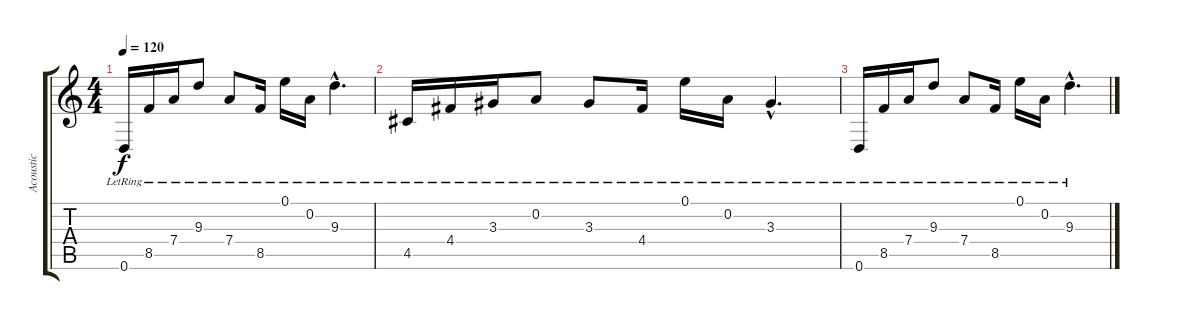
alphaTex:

\track ("Acoustic" "Acoustic") {instrument acousticguitarsteel}
\staff {score tabs}
\tuning (E4 A3 F3 D3 A2 D2) {hide}
\ts (4 4)
\tempo 120
\clef g2
\ks c
0.6{lr}.16{dy f} 8.5{lr}.16 7.4{lr}.16 9.3{lr}.8 7.4{lr}.8 8.5{lr}.16 0.1{lr}.16 0.2{lr}.16 9.3{hac lr}.4{d} |
4.5{lr}.16 4.4{lr}.16 3.3{lr}.16 0.2{lr}.8 3.3{lr}.8 4.4{lr}.16 0.1{lr}.16 0.2{lr}.16 3.3{hac lr}.4{d} |
0.6{lr}.16 8.5{lr}.16 7.4{lr}.16 9.3{lr}.8 7.4{lr}.8 8.5{lr}.16 0.1{lr}.16 0.2{lr}.16 9.3{hac lr}.4{d}
